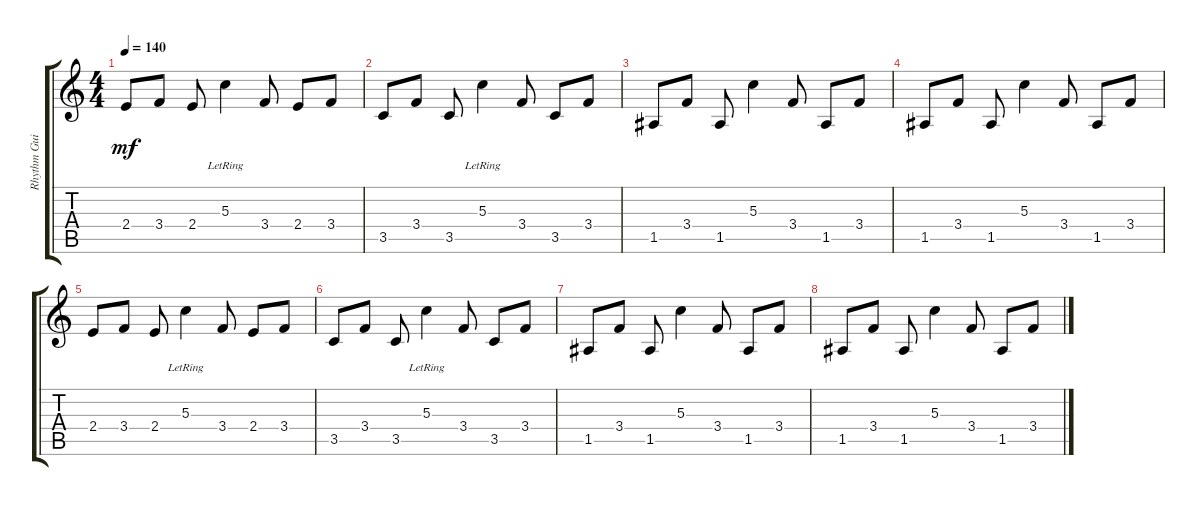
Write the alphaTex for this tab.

\track ("Rhythm Guitar" "Rhythm Gui") {instrument acousticguitarsteel}
\staff {score tabs}
\tuning (E4 B3 G3 D3 A2 E2) {hide}
\ts (4 4)
\tempo 140
\clef g2
\ks c
2.4.8{dy mf} 3.4.8 2.4.8 5.3{lr}.4 3.4.8 2.4.8 3.4.8 |
3.5.8 3.4.8 3.5.8 5.3{lr}.4 3.4.8 3.5.8 3.4.8 |
1.5.8 3.4.8 1.5.8 5.3.4 3.4.8 1.5.8 3.4.8 |
1.5.8 3.4.8 1.5.8 5.3.4 3.4.8 1.5.8 3.4.8 |
2.4.8 3.4.8 2.4.8 5.3{lr}.4 3.4.8 2.4.8 3.4.8 |
3.5.8 3.4.8 3.5.8 5.3{lr}.4 3.4.8 3.5.8 3.4.8 |
1.5.8 3.4.8 1.5.8 5.3.4 3.4.8 1.5.8 3.4.8 |
1.5.8 3.4.8 1.5.8 5.3.4 3.4.8 1.5.8 3.4.8
